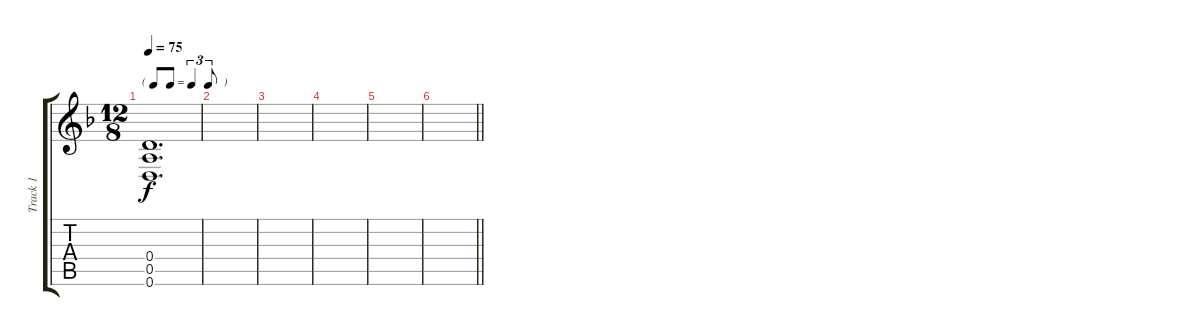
\track ("Track 1" "Track 1") {instrument overdrivenguitar}
\staff {score tabs}
\tuning (E4 B3 G3 D3 A2 D2) {hide}
\ts (12 8)
\tf triplet8th
\tempo 75
\clef g2
\ks dminor
(0.4{t} 0.5{t} 0.6{t}).1{d dy f} |
|
|
|
|
\barLineRight lightlight
